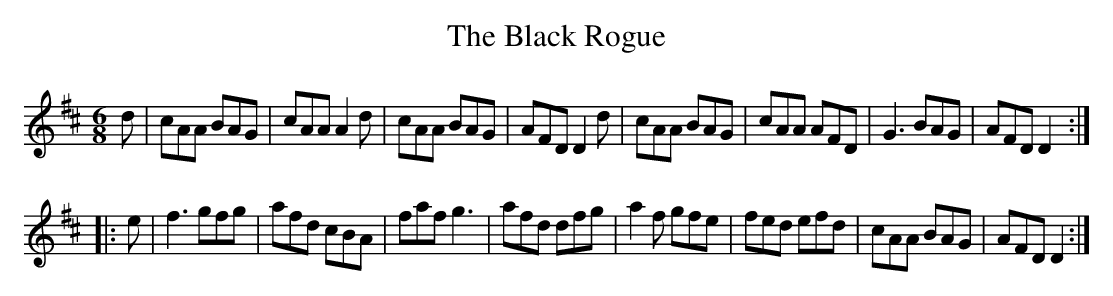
X:1
T:Black Rogue, The
M:6/8
K:D
d|cAA BAG|cAA A2d|cAA BAG|AFD D2d|cAA BAG|cAA AFD|G3 BAG|AFD D2:|
|:e|f3 gfg|afd cBA|faf g3|afd dfg|a2f gfe|fed efd|cAA BAG|AFD D2:|
